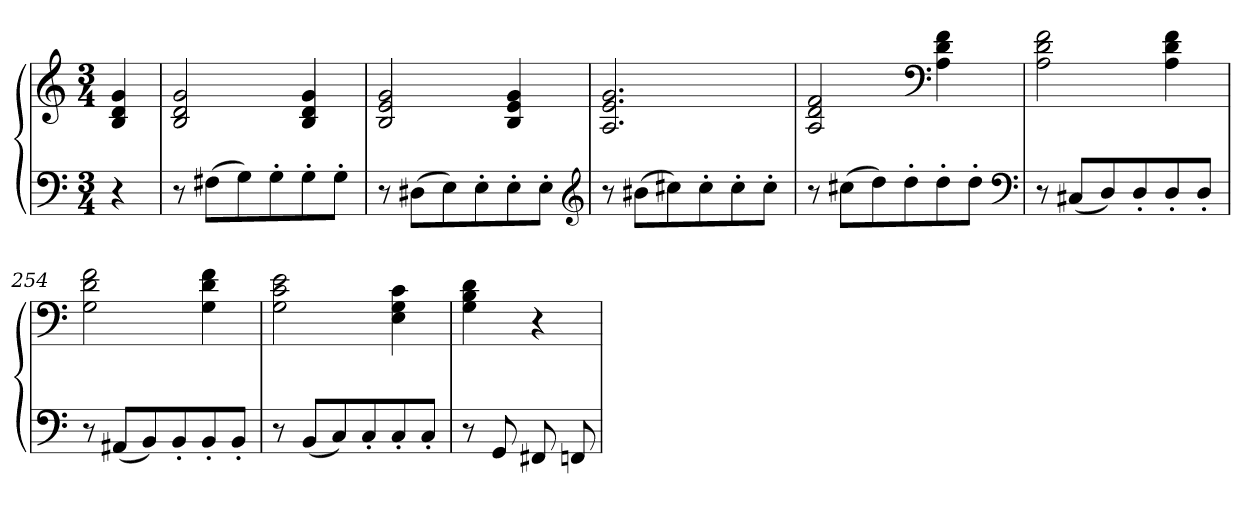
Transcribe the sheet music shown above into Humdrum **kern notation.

**kern	**kern
*part1	*part1
*staff2	*staff1
*clefF4	*clefG2
*k[]	*k[]
*C:	*C:
*M3/4	*M3/4
=	=
4r	4B 4d 4g
=249	=249
8r	2B 2d 2g
(8F#XL	.
8G)	.
8G'	.
8G'	4B 4d 4g
8G'J	.
=250	=250
8r	2B 2e 2g
(8D#XL	.
8E)	.
8E'	.
8E'	4B 4e 4g
8E'J	.
*clefG2	*
=251	=251
8r	2.A 2.e 2.g
(8b#XL	.
8cc#X)	.
8cc#'	.
8cc#'	.
8cc#'J	.
=252	=252
8r	2A 2d 2f
(8cc#XL	.
8dd)	.
8dd'	.
*	*clefF4
8dd'	4A 4d 4f
8dd'J	.
*clefF4	*
=253	=253
8r	2A 2d 2f
(8C#XL	.
8D)	.
8D'	.
8D'	4A 4d 4f
8D'J	.
=254	=254
8r	2G 2d 2f
(8AA#XL	.
8BB)	.
8BB'	.
8BB'	4G 4d 4f
8BB'J	.
=255	=255
8r	2G 2c 2e
(8BBL	.
8C)	.
8C'	.
8C'	4E 4G 4c
8C'J	.
=256	=256
8r	4G 4B 4d
8GG	.
8FF#X	4r
8FFn	.
=	=
*-	*-
